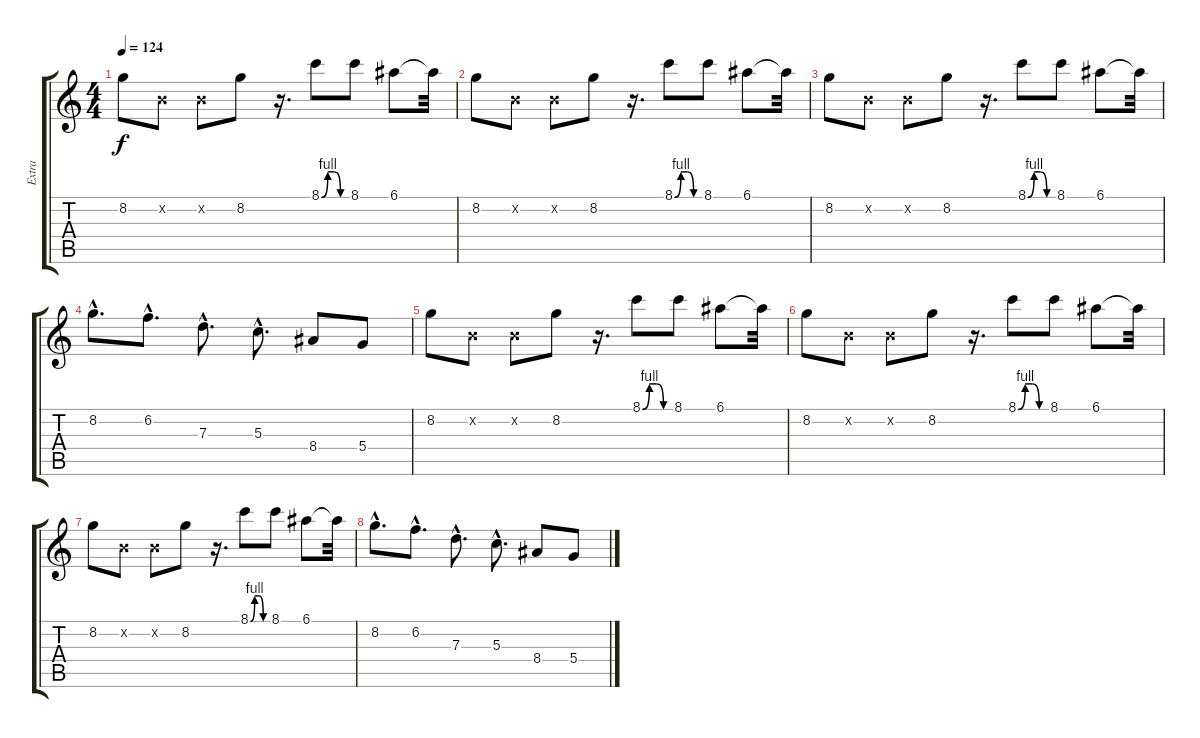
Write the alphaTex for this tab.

\track ("Extra" "Extra") {instrument distortionguitar}
\staff {score tabs}
\tuning (E4 B3 G3 D3 A2 E2) {hide}
\ts (4 4)
\tempo 124
\clef g2
\ks c
8.2.8{dy f} 0.2{x}.8 0.2{x}.8 8.2.8 r.16{d} 8.1{be (custom 0 0 15 4 30 4 45 0 60 0)}.8 8.1.8 6.1.8 6.1{t}.32 |
8.2.8 0.2{x}.8 0.2{x}.8 8.2.8 r.16{d} 8.1{be (custom 0 0 15 4 30 4 45 0 60 0)}.8 8.1.8 6.1.8 6.1{t}.32 |
8.2.8 0.2{x}.8 0.2{x}.8 8.2.8 r.16{d} 8.1{be (custom 0 0 15 4 30 4 45 0 60 0)}.8 8.1.8 6.1.8 6.1{t}.32 |
8.2{hac}.8{d} 6.2{hac}.8{d} 7.3{hac}.8{d} 5.3{hac}.8{d} 8.4.8 5.4.8 |
8.2.8 0.2{x}.8 0.2{x}.8 8.2.8 r.16{d} 8.1{be (custom 0 0 15 4 30 4 45 0 60 0)}.8 8.1.8 6.1.8 6.1{t}.32 |
8.2.8 0.2{x}.8 0.2{x}.8 8.2.8 r.16{d} 8.1{be (custom 0 0 15 4 30 4 45 0 60 0)}.8 8.1.8 6.1.8 6.1{t}.32 |
8.2.8 0.2{x}.8 0.2{x}.8 8.2.8 r.16{d} 8.1{be (custom 0 0 15 4 30 4 45 0 60 0)}.8 8.1.8 6.1.8 6.1{t}.32 |
8.2{hac}.8{d} 6.2{hac}.8{d} 7.3{hac}.8{d} 5.3{hac}.8{d} 8.4.8 5.4.8
